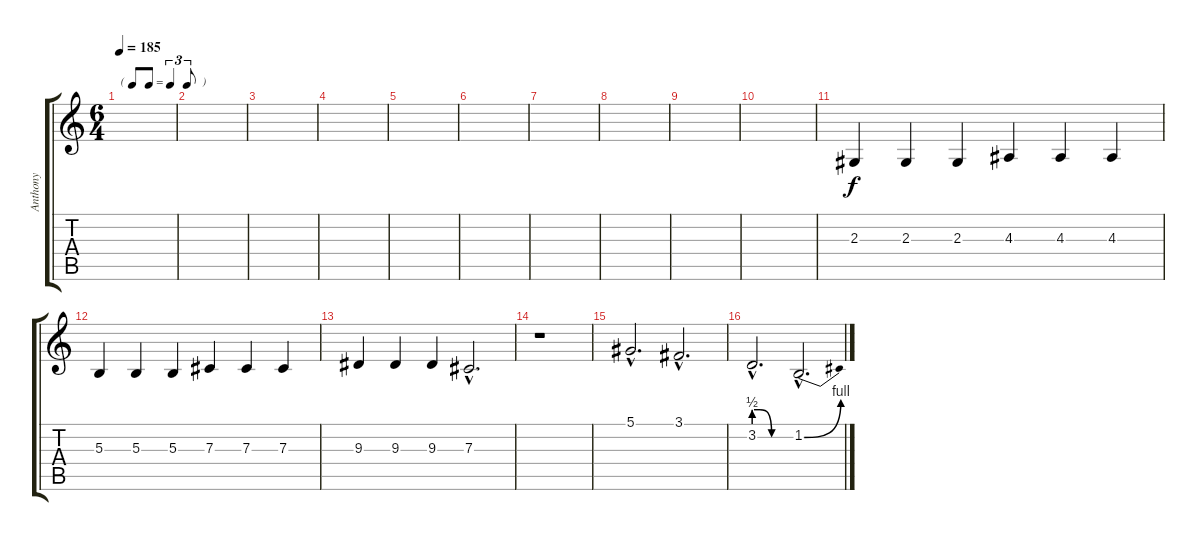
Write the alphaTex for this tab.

\track ("Anthony" "Anthony") {instrument whistle}
\staff {score tabs}
\tuning (Eb4 Bb3 Gb3 Db3 Ab2 Eb2) {hide}
\ts (6 4)
\tf triplet8th
\tempo 185
\clef g2
\ks c
|
|
|
|
|
|
|
|
|
|
2.3.4 2.3.4 2.3.4 4.3.4 4.3.4 4.3.4 |
5.3.4 5.3.4 5.3.4 7.3.4 7.3.4 7.3.4 |
9.3.4 9.3.4 9.3.4 7.3{hac}.2{d} |
r.1 |
5.1{hac}.2{d} 3.1{hac}.2{d} |
3.2{be (custom 0 2 10 2 29 0 60 0) hac}.2{d} 1.2{be (bend 0 0 60 4) hac}.2{d}
